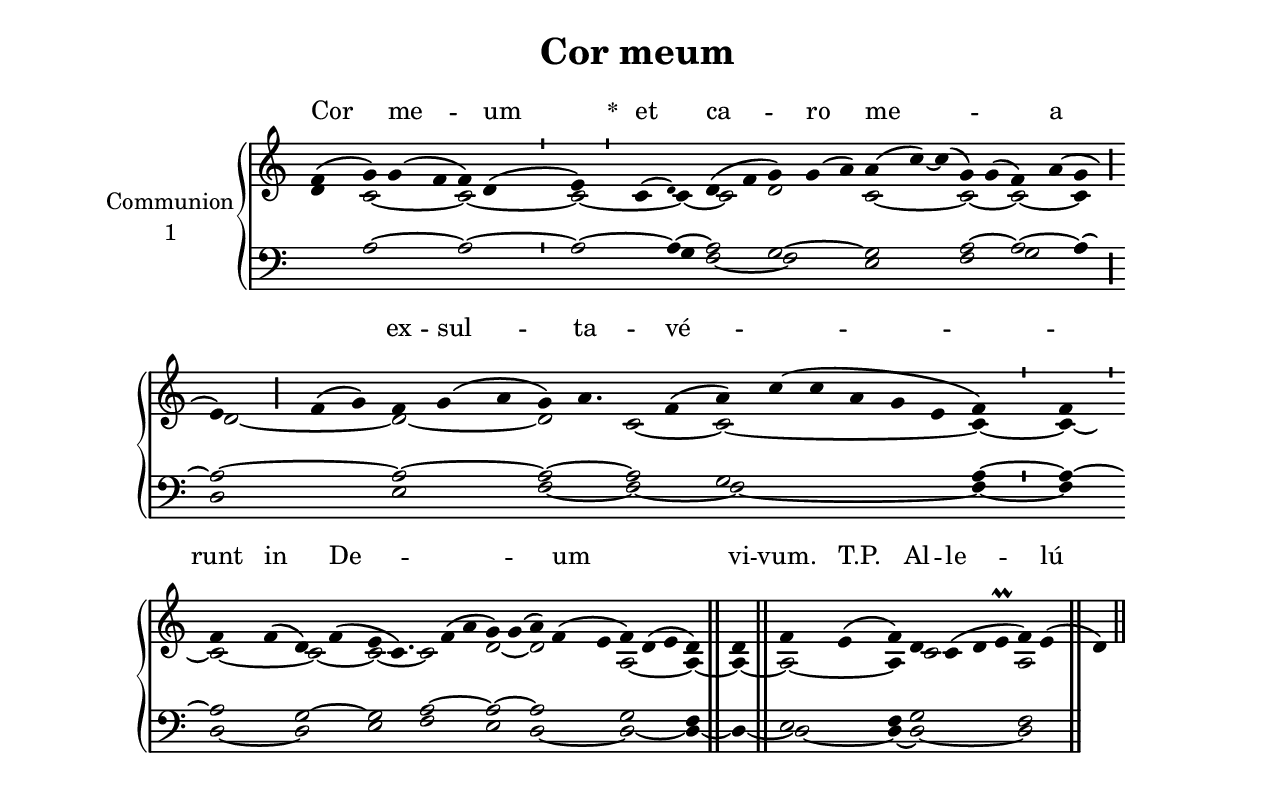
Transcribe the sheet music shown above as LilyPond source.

\version "2.18"
\include "gregorian.ly"
\include "noh2.ily"


%Page reference: page iii.188
%(volume.page)

global = {
 \key d \dorian
 \cadenzaOn 
}

\header {
  title = \markup \center-column {"Cor meum" \vspace #1 }
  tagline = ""
  composer = ""
}

\paper {
 #(include-special-characters)
  oddHeaderMarkup = \markup \fill-line {
    \line {}
    \center-column {
      \on-the-fly #first-page     " "
      \on-the-fly #not-first-page "Cor meum"
    }
    \line { \on-the-fly #print-page-number-check-first \fromproperty #'page:page-number-string }
  }
  evenHeaderMarkup = \markup \fill-line {
    \line { \on-the-fly #print-page-number-check-first \fromproperty #'page:page-number-string }
    \center-column { "Cor meum" }
    \line {}
  }
}

chantText = \lyricmode {
Cor me -- um 
\set stanza = " * " et ca -- ro me -- _ a _ 
ex -- sul -- ta -- vé -- _ _ runt in De -- _ _ um _ vi -- vum. T.P. 
Al -- le -- lú -- _ ia. }

chantMusic = {
\tieDown   f' ( g'4) g'4 ( f'4 f'4) d'4 ( e'4) \divisioMinima
 c'4 ( \once \tweak #'font-size #-4 d' ) d'4 ( f'4 g'4) g'4 ( a'4) a'4 ( c''4) ~ c''4 ( g'4) g'4 ( f'4) a'4 ( g'4 e'4) \divisioMaior
 f'4 ( g'4) f'4 g'4 ( a'4 g'4) a'4. f'4 ( a'4) c''4 ( c''4 a'4 g'4 e'4 f'4) f'4 \divisioMinima
 f'4 f'4 ( d'4) f'4 ( e'4 c'4.) f'4 ( a'4 g'4) g'4 ( a'4) f'4 ( e'4 f'4) d'4 ( e'4 d'4) d'4 \finalis
 f'4 e'4 ( f'4) d'4 c'4 ( d'4 e'\prall f'4) e'4 ( d'4) \finalis

}

altoMusic = {
d'4 c'2*3/2 ~ c'2 ~ \divisioMinima
c'2 ~ c'4 ~ c'2 d'2*3/2 c'2*3/2 ~ c'2 ~ c'2 ~ c'4 \divisioMaior
d'2*3/2 ~ d'2*3/2 ~ d'2*3/4 c'2 ~ c'2*6/2 ~ c'4 ~ \divisioMinima
c'4 ~ c'2 ~ c'2 ~ c'2*3/4 ~ c'2*3/2 d'2 ~ d'2*3/2 a2*3/2 ~ a4 ~ \finalis
a4 ~ a2 ~ a4 c'2*4/2 a2 \finalis
}

tenorMusic = {
r4 a2*3/2 ~ a2 ~ \divisioMinima
a2 ~ a4 ~ a2 g2*3/2 ~ g2*3/2 a2 ~ a2 ~ a4 ~ \divisioMaior
a2*3/2 ~ a2*3/2 ~ a2*3/4 ~ a2 g2*6/2 a4 ~ \divisioMinima
a4 ~ a2 g2 ~ g2*3/4 a2*3/2 ~ a2 ~ a2*3/2 g2*3/2 f4 \finalis
r4 e2 f4 g2*4/2 f2 \finalis
}

bassMusic = {
r2*8/2 g4 f2 ~ f2*3/2 e2*3/2 f2 g2 a4 \divisioMaior
d2*3/2 e2*3/2 f2*3/4 ~ f2 ~ f2*6/2 ~ f4 ~ \divisioMinima
f4 d2 ~ d2 e2*3/4 f2*3/2 e2 d2*3/2 ~ d2*3/2 ~ d4 ~ \finalis
d4 ~ d2 ~ d4 ~ d2*4/2 ~ d2 \finalis
}

voiceLines = {
\voiceLineStyle


}

\score{
  <<
    \new GrandStaff <<
      \set GrandStaff.autoBeaming = ##f
      \set GrandStaff.instrumentName = \markup \center-column {
        "Communion"
        "1"
      }
      \new Staff = up <<
        \new Voice = "chant" {
          \voiceOne \global \chantMusic
        }
        \new Voice {
          \voiceTwo \global \altoMusic
        }
      >>

      \new Staff = down <<
        \clef bass
        \new Voice {
          \voiceOne \global \tenorMusic
        }
        \new Voice {
          \voiceTwo \global \bassMusic
        }
	\new Voice {
        \voiceThree \global \voiceLines
        }
      >>
    >>
    \new Lyrics \lyricsto chant {
      \chantText
    }
  >>
  \layout{
  }
  \midi{
    \tempo 4 = 125
  }
}
